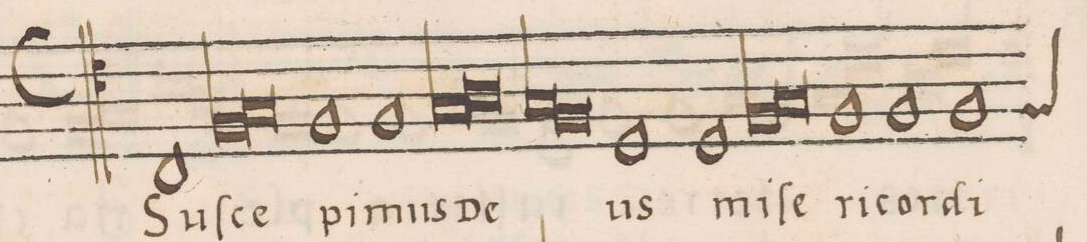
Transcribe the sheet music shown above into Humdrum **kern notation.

**kern	**text
*I"TENOR	*
*clefC4	*
*k[b-]	*
*met(C)	*
*M2/1	*
1C/	Su-
*lig	*
1F/	-ſce-
=2-	=2-
1G/	.
*Xlig	*
1F/	-pi-
=3-	=3-
1F/	-mus
*lig	*
1G/	De-
=4-	=4-
1A\	.
*Xlig	*
*lig	*
1G/	.
=5-	=5-
1F/	.
*Xlig	*
1D/	-us
=6-	=6-
1D/	mi-
*lig	*
1F/	-ſe-
=7-	=7-
1G/	.
*Xlig	*
1F/	-ri-
=8-	=8-
1F/	-cor-
*custos:F	*
1F/	-di-
=9-	=9-
*lig	*
*-	*-
